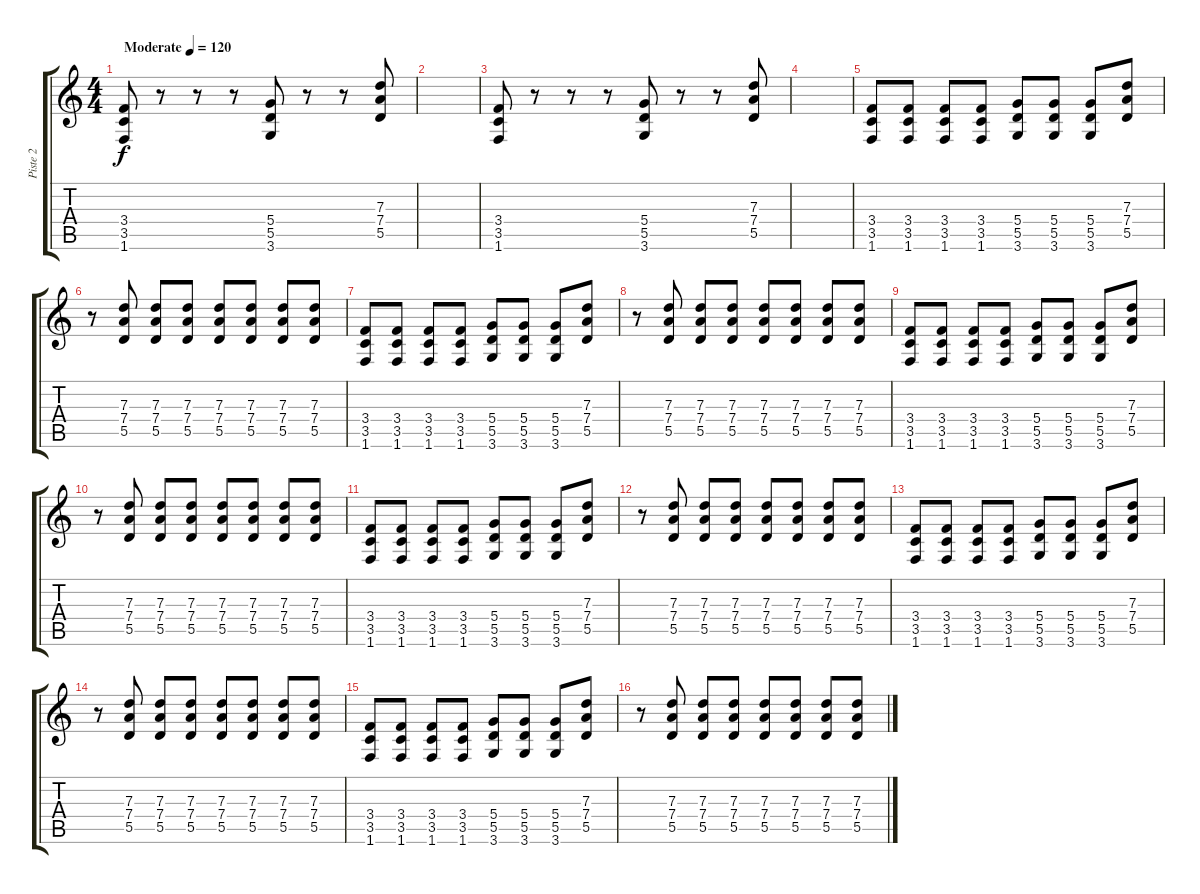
\track ("Piste 2" "Piste 2") {instrument overdrivenguitar}
\staff {score tabs}
\tuning (E4 B3 G3 D3 A2 E2) {hide}
\ts (4 4)
\tempo (120 "Moderate")
\clef g2
\ks c
(3.4 3.5 1.6).8{dy f instrument overdrivenguitar} r.8 r.8 r.8 (5.4 5.5 3.6).8 r.8 r.8 (7.3 7.4 5.5).8 |
|
(3.4 3.5 1.6).8 r.8 r.8 r.8 (5.4 5.5 3.6).8 r.8 r.8 (7.3 7.4 5.5).8 |
|
(3.4 3.5 1.6).8 (3.4 3.5 1.6).8 (3.4 3.5 1.6).8 (3.4 3.5 1.6).8 (5.4 5.5 3.6).8 (5.4 5.5 3.6).8 (5.4 5.5 3.6).8 (7.3 7.4 5.5).8 |
r.8 (7.3 7.4 5.5).8 (7.3 7.4 5.5).8 (7.3 7.4 5.5).8 (7.3 7.4 5.5).8 (7.3 7.4 5.5).8 (7.3 7.4 5.5).8 (7.3 7.4 5.5).8 |
(3.4 3.5 1.6).8 (3.4 3.5 1.6).8 (3.4 3.5 1.6).8 (3.4 3.5 1.6).8 (5.4 5.5 3.6).8 (5.4 5.5 3.6).8 (5.4 5.5 3.6).8 (7.3 7.4 5.5).8 |
r.8 (7.3 7.4 5.5).8 (7.3 7.4 5.5).8 (7.3 7.4 5.5).8 (7.3 7.4 5.5).8 (7.3 7.4 5.5).8 (7.3 7.4 5.5).8 (7.3 7.4 5.5).8 |
(3.4 3.5 1.6).8 (3.4 3.5 1.6).8 (3.4 3.5 1.6).8 (3.4 3.5 1.6).8 (5.4 5.5 3.6).8 (5.4 5.5 3.6).8 (5.4 5.5 3.6).8 (7.3 7.4 5.5).8 |
r.8 (7.3 7.4 5.5).8 (7.3 7.4 5.5).8 (7.3 7.4 5.5).8 (7.3 7.4 5.5).8 (7.3 7.4 5.5).8 (7.3 7.4 5.5).8 (7.3 7.4 5.5).8 |
(3.4 3.5 1.6).8 (3.4 3.5 1.6).8 (3.4 3.5 1.6).8 (3.4 3.5 1.6).8 (5.4 5.5 3.6).8 (5.4 5.5 3.6).8 (5.4 5.5 3.6).8 (7.3 7.4 5.5).8 |
r.8 (7.3 7.4 5.5).8 (7.3 7.4 5.5).8 (7.3 7.4 5.5).8 (7.3 7.4 5.5).8 (7.3 7.4 5.5).8 (7.3 7.4 5.5).8 (7.3 7.4 5.5).8 |
(3.4 3.5 1.6).8 (3.4 3.5 1.6).8 (3.4 3.5 1.6).8 (3.4 3.5 1.6).8 (5.4 5.5 3.6).8 (5.4 5.5 3.6).8 (5.4 5.5 3.6).8 (7.3 7.4 5.5).8 |
r.8 (7.3 7.4 5.5).8 (7.3 7.4 5.5).8 (7.3 7.4 5.5).8 (7.3 7.4 5.5).8 (7.3 7.4 5.5).8 (7.3 7.4 5.5).8 (7.3 7.4 5.5).8 |
(3.4 3.5 1.6).8 (3.4 3.5 1.6).8 (3.4 3.5 1.6).8 (3.4 3.5 1.6).8 (5.4 5.5 3.6).8 (5.4 5.5 3.6).8 (5.4 5.5 3.6).8 (7.3 7.4 5.5).8 |
r.8 (7.3 7.4 5.5).8 (7.3 7.4 5.5).8 (7.3 7.4 5.5).8 (7.3 7.4 5.5).8 (7.3 7.4 5.5).8 (7.3 7.4 5.5).8 (7.3 7.4 5.5).8
